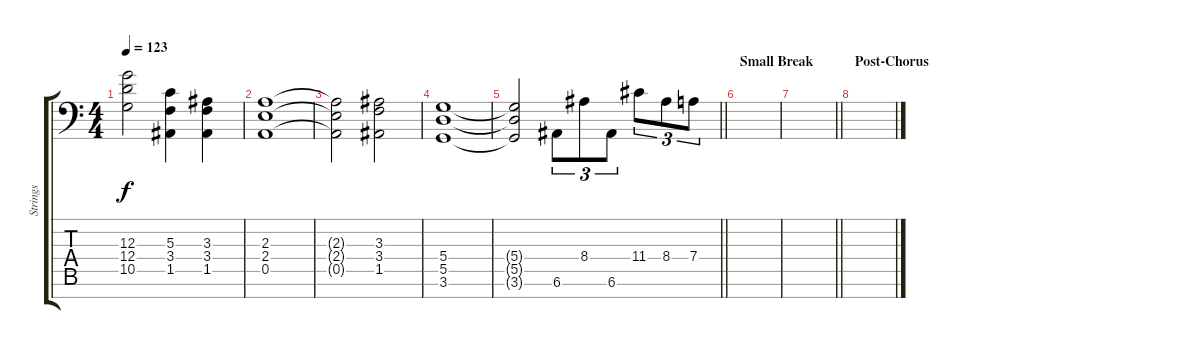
\track ("Strings" "Strings") {instrument tremolostrings}
\staff {score tabs}
\tuning (E4 B3 G3 D3 A2 E2 A1) {hide}
\ts (4 4)
\tempo 123
\clef f4
\ks c
(12.3{t} 12.4{t} 10.5{t}).2{dy f} (5.3 3.4 1.5).4 (3.3 3.4 1.5).4 |
(2.3 2.4 0.5).1 |
(2.3{t} 2.4{t} 0.5{t}).2 (3.3 3.4 1.5).2 |
(5.4 5.5 3.6).1 |
\barLineRight lightlight
(5.4{t} 5.5{t} 3.6{t}).2 6.6.8{tu (3 2)} 8.4.8{tu (3 2)} 6.6.8{tu (3 2)} 11.4.8{tu (3 2)} 8.4.8{tu (3 2)} 7.4.8{tu (3 2)} |
\section ("" "Small Break")
|
\barLineRight lightlight
|
\section ("" "Post-Chorus")
